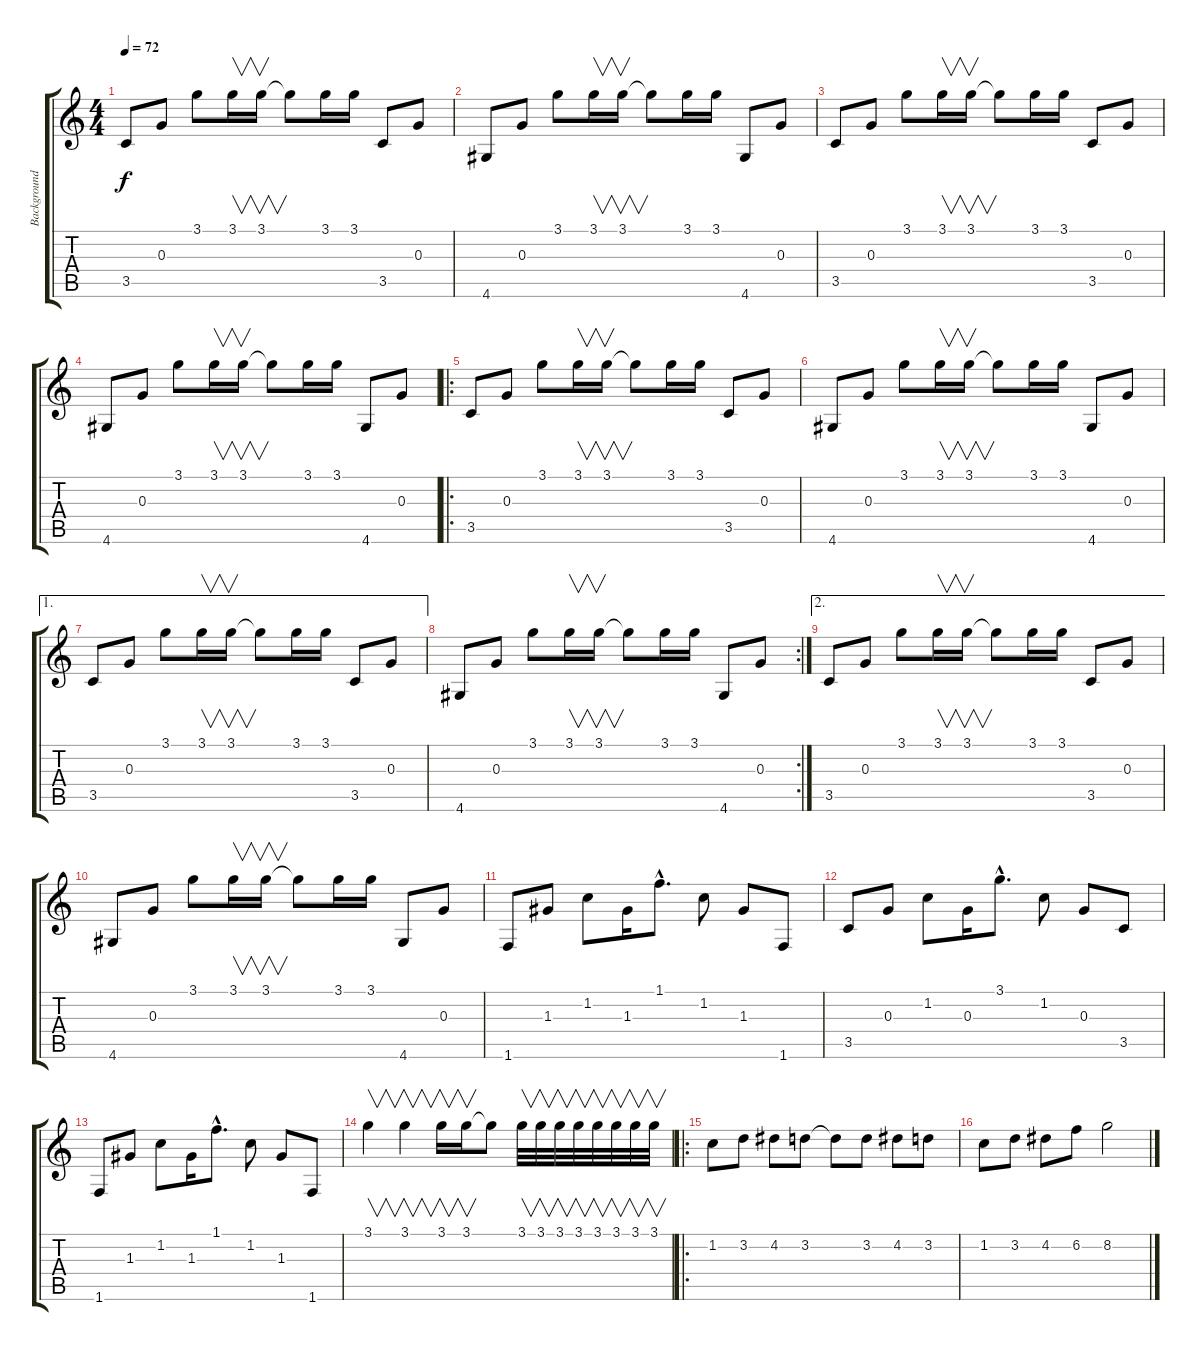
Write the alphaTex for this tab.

\track ("Background solo" "Background") {instrument electricguitarmuted}
\staff {score tabs}
\tuning (E4 B3 G3 D3 A2 E2) {hide}
\ts (4 4)
\tempo 72
\clef g2
\ks c
3.5.8{dy f instrument electricguitarmuted} 0.3.8 3.1.8 3.1.16{v} 3.1.16{v} 3.1{t}.8 3.1.16 3.1.16 3.5.8 0.3.8 |
4.6.8 0.3.8 3.1.8 3.1.16{v} 3.1.16{v} 3.1{t}.8 3.1.16 3.1.16 4.6.8 0.3.8 |
3.5.8 0.3.8 3.1.8 3.1.16{v} 3.1.16{v} 3.1{t}.8 3.1.16 3.1.16 3.5.8 0.3.8 |
4.6.8 0.3.8 3.1.8 3.1.16{v} 3.1.16{v} 3.1{t}.8 3.1.16 3.1.16 4.6.8 0.3.8 |
\ro
3.5.8 0.3.8 3.1.8 3.1.16{v} 3.1.16{v} 3.1{t}.8 3.1.16 3.1.16 3.5.8 0.3.8 |
4.6.8 0.3.8 3.1.8 3.1.16{v} 3.1.16{v} 3.1{t}.8 3.1.16 3.1.16 4.6.8 0.3.8 |
\ae 1
3.5.8 0.3.8 3.1.8 3.1.16{v} 3.1.16{v} 3.1{t}.8 3.1.16 3.1.16 3.5.8 0.3.8 |
\rc 2
4.6.8 0.3.8 3.1.8 3.1.16{v} 3.1.16{v} 3.1{t}.8 3.1.16 3.1.16 4.6.8 0.3.8 |
\ae 2
3.5.8 0.3.8 3.1.8 3.1.16{v} 3.1.16{v} 3.1{t}.8 3.1.16 3.1.16 3.5.8 0.3.8 |
4.6.8 0.3.8 3.1.8 3.1.16{v} 3.1.16{v} 3.1{t}.8 3.1.16 3.1.16 4.6.8 0.3.8 |
1.6.8 1.3.8 1.2.8 1.3.16 1.1{hac}.8{d} 1.2.8 1.3.8 1.6.8 |
3.5.8 0.3.8 1.2.8 0.3.16 3.1{hac}.8{d} 1.2.8 0.3.8 3.5.8 |
1.6.8 1.3.8 1.2.8 1.3.16 1.1{hac}.8{d} 1.2.8 1.3.8 1.6.8 |
3.1.4{v} 3.1.4{v} 3.1.16{v} 3.1.16{v} 3.1{t}.8 3.1.32{v} 3.1.32{v} 3.1.32{v} 3.1.32{v} 3.1.32{v} 3.1.32{v} 3.1.32{v} 3.1.32{v} |
\ro
1.2.8 3.2.8 4.2.8 3.2.8 3.2{t}.8 3.2.8 4.2.8 3.2.8 |
1.2.8 3.2.8 4.2.8 6.2.8 8.2.2
